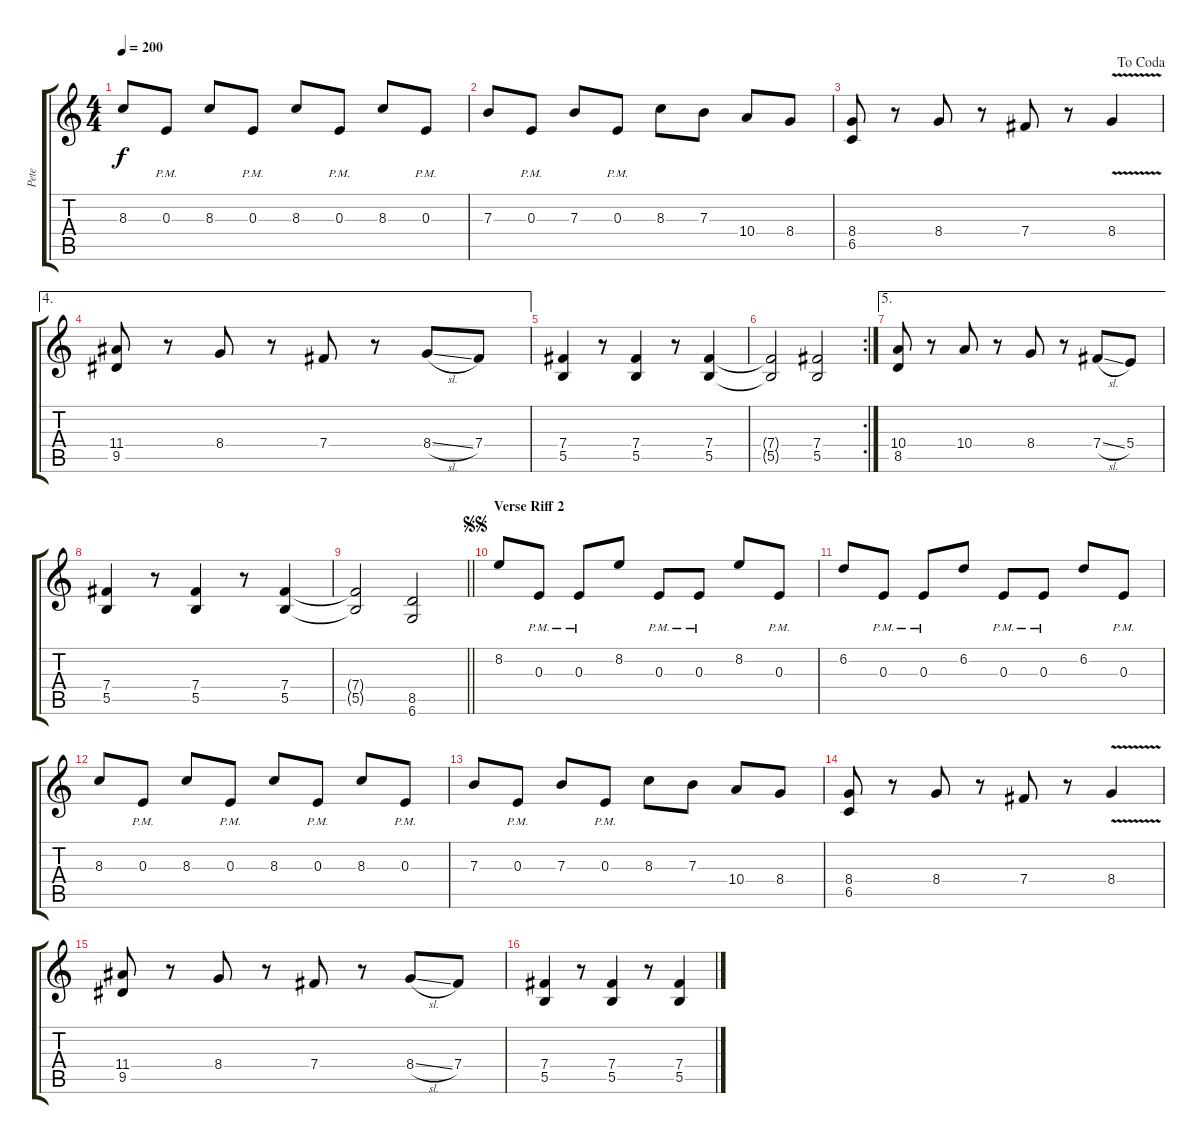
\track ("Pete" "Pete") {instrument distortionguitar}
\staff {score tabs}
\tuning (Db4 Ab3 E3 B2 Gb2 Db2) {hide}
\ts (4 4)
\tempo 200
\clef g2
\ks c
8.3.8{dy f} 0.3{pm}.8 8.3.8 0.3{pm}.8 8.3.8 0.3{pm}.8 8.3.8 0.3{pm}.8 |
7.3.8 0.3{pm}.8 7.3.8 0.3{pm}.8 8.3.8 7.3.8 10.4.8 8.4.8 |
\jump dacoda
(8.4 6.5).8 r.8 8.4.8 r.8 7.4.8 r.8 8.4{v}.4 |
\ae 4
(11.4 9.5).8 r.8 8.4.8 r.8 7.4.8 r.8 8.4{sl}.8 7.4.8 |
(7.4 5.5).4 r.8 (7.4 5.5).4 r.8 (7.4 5.5).4 |
\rc 2
(7.4{t} 5.5{t}).2 (7.4 5.5).2 |
\ae 5
(10.4 8.5).8 r.8 10.4.8 r.8 8.4.8 r.8 7.4{sl}.8 5.4.8 |
(7.4 5.5).4 r.8 (7.4 5.5).4 r.8 (7.4 5.5).4 |
\barLineRight lightlight
(7.4{t} 5.5{t}).2 (8.5 6.6).2 |
\section ("" "Verse Riff 2")
\jump segnosegno
8.2.8 0.3{pm}.8 0.3{pm}.8 8.2.8 0.3{pm}.8 0.3{pm}.8 8.2.8 0.3{pm}.8 |
6.2.8 0.3{pm}.8 0.3{pm}.8 6.2.8 0.3{pm}.8 0.3{pm}.8 6.2.8 0.3{pm}.8 |
8.3.8 0.3{pm}.8 8.3.8 0.3{pm}.8 8.3.8 0.3{pm}.8 8.3.8 0.3{pm}.8 |
7.3.8 0.3{pm}.8 7.3.8 0.3{pm}.8 8.3.8 7.3.8 10.4.8 8.4.8 |
(8.4 6.5).8 r.8 8.4.8 r.8 7.4.8 r.8 8.4{v}.4 |
(11.4 9.5).8 r.8 8.4.8 r.8 7.4.8 r.8 8.4{sl}.8 7.4.8 |
(7.4 5.5).4 r.8 (7.4 5.5).4 r.8 (7.4 5.5).4
